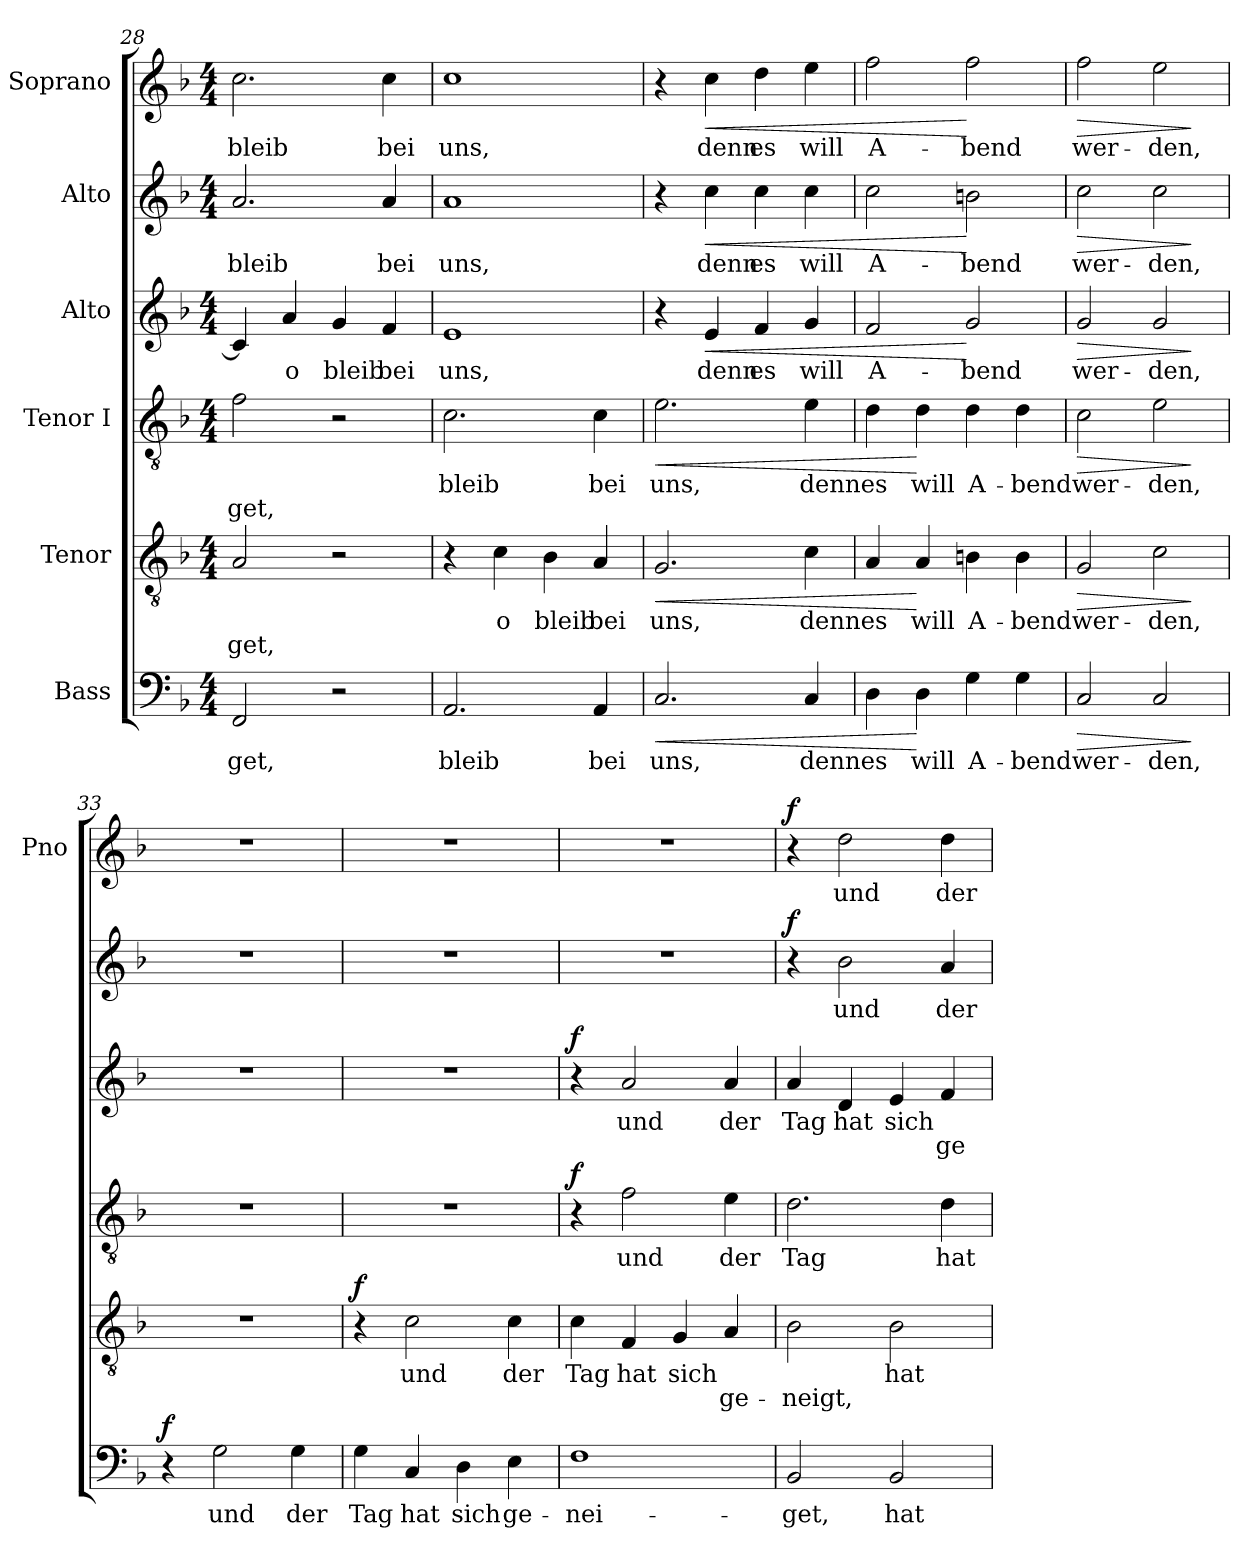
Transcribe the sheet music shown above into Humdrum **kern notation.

**kern	**text	**dynam	**kern	**text	**text	**dynam	**kern	**text	**text	**dynam	**kern	**text	**text	**dynam	**kern	**text	**dynam	**kern	**text	**dynam
*part6	*part6	*part6	*part5	*part5	*part5	*part5	*part4	*part4	*part4	*part4	*part3	*part3	*part3	*part3	*part2	*part2	*part2	*part1	*part1	*part1
*staff6	*staff6	*staff6	*staff5	*staff5	*staff5	*staff5	*staff4	*staff4	*staff4	*staff4	*staff3	*staff3	*staff3	*staff3	*staff2	*staff2	*staff2	*staff1	*staff1	*staff1
*I"Bass	*	*	*I"Tenor	*	*	*	*I"Tenor I	*	*	*	*I"Alto	*	*	*	*I"Alto	*	*	*I"Soprano	*	*
*	*	*	*	*	*	*	*	*	*	*	*	*	*	*	*	*	*	*I'Pno	*	*
*clefF4	*	*	*clefGv2	*	*	*	*clefGv2	*	*	*	*clefG2	*	*	*	*clefG2	*	*	*clefG2	*	*
*k[b-]	*	*	*k[b-]	*	*	*	*k[b-]	*	*	*	*k[b-]	*	*	*	*k[b-]	*	*	*k[b-]	*	*
*F:	*	*	*F:	*	*	*	*F:	*	*	*	*F:	*	*	*	*F:	*	*	*F:	*	*
*M4/4	*	*	*M4/4	*	*	*	*M4/4	*	*	*	*M4/4	*	*	*	*M4/4	*	*	*M4/4	*	*
=28	=28	=28	=28	=28	=28	=28	=28	=28	=28	=28	=28	=28	=28	=28	=28	=28	=28	=28	=28	=28
!	!LO:LY:b	!	!	!	!LO:LY:b	!	!	!	!LO:LY:b	!	!	!	!	!	!	!LO:LY:b	!	!	!LO:LY:b	!
2FF/	-get,	.	2A/	.	get,	.	2f\	.	-get,	.	4c/]	.	.	.	2.a/	bleib	.	2.cc\	bleib	.
!	!	!	!	!	!	!	!	!	!	!	!	!LO:LY:b	!	!	!	!	!	!	!	!
.	.	.	.	.	.	.	.	.	.	.	4a/	o	.	.	.	.	.	.	.	.
!	!	!	!	!	!	!	!	!	!	!	!	!LO:LY:b	!	!	!	!	!	!	!	!
2r	.	.	2r	.	.	.	2r	.	.	.	4g/	bleib	.	.	.	.	.	.	.	.
!	!	!	!	!	!	!	!	!	!	!	!	!LO:LY:b	!	!	!	!LO:LY:b	!	!	!LO:LY:b	!
.	.	.	.	.	.	.	.	.	.	.	4f/	bei	.	.	4a/	bei	.	4cc\	bei	.
=29	=29	=29	=29	=29	=29	=29	=29	=29	=29	=29	=29	=29	=29	=29	=29	=29	=29	=29	=29	=29
!	!LO:LY:b	!	!	!	!	!	!	!LO:LY:b	!	!	!	!LO:LY:b	!	!	!	!LO:LY:b	!	!	!LO:LY:b	!
2.AA/	bleib	.	4r	.	.	.	2.c\	bleib	.	.	1e	uns,	.	.	1a	uns,	.	1cc	uns,	.
!	!	!	!	!LO:LY:b	!	!	!	!	!	!	!	!	!	!	!	!	!	!	!	!
.	.	.	4c\	o	.	.	.	.	.	.	.	.	.	.	.	.	.	.	.	.
!	!	!	!	!LO:LY:b	!	!	!	!	!	!	!	!	!	!	!	!	!	!	!	!
.	.	.	4B-\	bleib	.	.	.	.	.	.	.	.	.	.	.	.	.	.	.	.
!	!LO:LY:b	!	!	!LO:LY:b	!	!	!	!LO:LY:b	!	!	!	!	!	!	!	!	!	!	!	!
4AA/	bei	.	4A/	bei	.	.	4c\	bei	.	.	.	.	.	.	.	.	.	.	.	.
=30	=30	=30	=30	=30	=30	=30	=30	=30	=30	=30	=30	=30	=30	=30	=30	=30	=30	=30	=30	=30
!	!LO:LY:b	!LO:HP:b	!	!LO:LY:b	!	!LO:HP:b	!	!LO:LY:b	!	!LO:HP:b	!	!	!	!	!	!	!	!	!	!
2.C/	uns,	<	2.G/	uns,	.	<	2.e\	uns,	.	<	4r	.	.	.	4r	.	.	4r	.	.
!	!	!	!	!	!	!	!	!	!	!	!	!LO:LY:b	!	!LO:HP:b	!	!LO:LY:b	!LO:HP:b	!	!LO:LY:b	!LO:HP:b
.	.	.	.	.	.	.	.	.	.	.	4e/	denn	.	<	4cc\	denn	<	4cc\	denn	<
!	!	!	!	!	!	!	!	!	!	!	!	!LO:LY:b	!	!	!	!LO:LY:b	!	!	!LO:LY:b	!
.	.	.	.	.	.	.	.	.	.	.	4f/	es	.	.	4cc\	es	.	4dd\	es	.
!	!LO:LY:b	!	!	!LO:LY:b	!	!	!	!LO:LY:b	!	!	!	!LO:LY:b	!	!	!	!LO:LY:b	!	!	!LO:LY:b	!
4C/	denn	.	4c\	denn	.	.	4e\	denn	.	.	4g/	will	.	.	4cc\	will	.	4ee\	will	.
=31	=31	=31	=31	=31	=31	=31	=31	=31	=31	=31	=31	=31	=31	=31	=31	=31	=31	=31	=31	=31
!	!LO:LY:b	!	!	!LO:LY:b	!	!	!	!LO:LY:b	!	!	!	!LO:LY:b	!	!	!	!LO:LY:b	!	!	!LO:LY:b	!
4D\	es	.	4A/	es	.	.	4d\	es	.	.	2f/	A-	.	.	2cc\	A-	.	2ff\	A-	.
!	!LO:LY:b	!	!	!LO:LY:b	!	!	!	!LO:LY:b	!	!	!	!	!	!	!	!	!	!	!	!
4D\	will	[	4A/	will	.	[	4d\	will	.	[	.	.	.	.	.	.	.	.	.	.
!	!LO:LY:b	!	!	!LO:LY:b	!	!	!	!LO:LY:b	!	!	!	!LO:LY:b	!	!	!	!LO:LY:b	!	!	!LO:LY:b	!
4G\	A-	.	4Bn\	A-	.	.	4d\	A-	.	.	2g/	-bend	.	[	2bn\	-bend	[	2ff\	-bend	[
!	!LO:LY:b	!	!	!LO:LY:b	!	!	!	!LO:LY:b	!	!	!	!	!	!	!	!	!	!	!	!
4G\	-bend	.	4B\	-bend	.	.	4d\	-bend	.	.	.	.	.	.	.	.	.	.	.	.
=32	=32	=32	=32	=32	=32	=32	=32	=32	=32	=32	=32	=32	=32	=32	=32	=32	=32	=32	=32	=32
!	!LO:LY:b	!LO:HP:b	!	!LO:LY:b	!	!LO:HP:b	!	!LO:LY:b	!	!LO:HP:b	!	!LO:LY:b	!	!LO:HP:b	!	!LO:LY:b	!LO:HP:b	!	!LO:LY:b	!LO:HP:b
2C/	wer-	>	2G/	wer-	.	>	2c\	wer-	.	>	2g/	wer-	.	>	2cc\	wer-	>	2ff\	wer-	>
!	!LO:LY:b	!	!	!LO:LY:b	!	!	!	!LO:LY:b	!	!	!	!LO:LY:b	!	!	!	!LO:LY:b	!	!	!LO:LY:b	!
2C/	-den,	.	2c\	-den,	.	.	2e\	-den,	.	.	2g/	-den,	.	.	2cc\	-den,	.	2ee\	-den,	.
.	.	]	.	.	.	]	.	.	.	]	.	.	.	]	.	.	]	.	.	]
!!LO:LB:g=z
=33	=33	=33	=33	=33	=33	=33	=33	=33	=33	=33	=33	=33	=33	=33	=33	=33	=33	=33	=33	=33
!	!	!LO:DY:a	!	!	!	!	!	!	!	!	!	!	!	!	!	!	!	!	!	!
4r	.	f	1r	.	.	.	1r	.	.	.	1r	.	.	.	1r	.	.	1r	.	.
!	!LO:LY:b	!	!	!	!	!	!	!	!	!	!	!	!	!	!	!	!	!	!	!
2G\	und	.	.	.	.	.	.	.	.	.	.	.	.	.	.	.	.	.	.	.
!	!LO:LY:b	!	!	!	!	!	!	!	!	!	!	!	!	!	!	!	!	!	!	!
4G\	der	.	.	.	.	.	.	.	.	.	.	.	.	.	.	.	.	.	.	.
=34	=34	=34	=34	=34	=34	=34	=34	=34	=34	=34	=34	=34	=34	=34	=34	=34	=34	=34	=34	=34
!	!LO:LY:b	!	!	!	!	!LO:DY:a	!	!	!	!	!	!	!	!	!	!	!	!	!	!
4G\	Tag	.	4r	.	.	f	1r	.	.	.	1r	.	.	.	1r	.	.	1r	.	.
!	!LO:LY:b	!	!	!LO:LY:b	!	!	!	!	!	!	!	!	!	!	!	!	!	!	!	!
4C/	hat	.	2c\	und	.	.	.	.	.	.	.	.	.	.	.	.	.	.	.	.
!	!LO:LY:b	!	!	!	!	!	!	!	!	!	!	!	!	!	!	!	!	!	!	!
4D\	sich	.	.	.	.	.	.	.	.	.	.	.	.	.	.	.	.	.	.	.
!	!LO:LY:b	!	!	!LO:LY:b	!	!	!	!	!	!	!	!	!	!	!	!	!	!	!	!
4E\	ge-	.	4c\	der	.	.	.	.	.	.	.	.	.	.	.	.	.	.	.	.
=35	=35	=35	=35	=35	=35	=35	=35	=35	=35	=35	=35	=35	=35	=35	=35	=35	=35	=35	=35	=35
!	!LO:LY:b	!	!	!LO:LY:b	!	!	!	!	!	!LO:DY:a	!	!	!	!LO:DY:a	!	!	!	!	!	!
1F	-nei-	.	4c\	Tag	.	.	4r	.	.	f	4r	.	.	f	1r	.	.	1r	.	.
!	!	!	!	!LO:LY:b	!	!	!	!LO:LY:b	!	!	!	!LO:LY:b	!	!	!	!	!	!	!	!
.	.	.	4F/	hat	.	.	2f\	und	.	.	2a/	und	.	.	.	.	.	.	.	.
!	!	!	!	!LO:LY:b	!	!	!	!	!	!	!	!	!	!	!	!	!	!	!	!
.	.	.	4G/	sich	.	.	.	.	.	.	.	.	.	.	.	.	.	.	.	.
!	!	!	!	!	!LO:LY:b	!	!	!LO:LY:b	!	!	!	!LO:LY:b	!	!	!	!	!	!	!	!
.	.	.	4A/	.	ge-	.	4e\	der	.	.	4a/	der	.	.	.	.	.	.	.	.
=36	=36	=36	=36	=36	=36	=36	=36	=36	=36	=36	=36	=36	=36	=36	=36	=36	=36	=36	=36	=36
!	!LO:LY:b	!	!	!	!LO:LY:b	!	!	!LO:LY:b	!	!	!	!LO:LY:b	!	!	!	!	!LO:DY:a	!	!	!LO:DY:a
2BB-/	-get,	.	2B-\	.	-neigt,	.	2.d\	Tag	.	.	4a/	Tag	.	.	4r	.	f	4r	.	f
!	!	!	!	!	!	!	!	!	!	!	!	!LO:LY:b	!	!	!	!LO:LY:b	!	!	!LO:LY:b	!
.	.	.	.	.	.	.	.	.	.	.	4d/	hat	.	.	2b-\	und	.	2dd\	und	.
!	!LO:LY:b	!	!	!LO:LY:b	!	!	!	!	!	!	!	!LO:LY:b	!	!	!	!	!	!	!	!
2BB-/	hat	.	2B-\	hat	.	.	.	.	.	.	4e/	sich	.	.	.	.	.	.	.	.
!	!	!	!	!	!	!	!	!LO:LY:b	!	!	!	!	!LO:LY:b	!	!	!LO:LY:b	!	!	!LO:LY:b	!
.	.	.	.	.	.	.	4d\	hat	.	.	4f/	.	ge-	.	4a/	der	.	4dd\	der	.
=	=	=	=	=	=	=	=	=	=	=	=	=	=	=	=	=	=	=	=	=
*-	*-	*-	*-	*-	*-	*-	*-	*-	*-	*-	*-	*-	*-	*-	*-	*-	*-	*-	*-	*-
